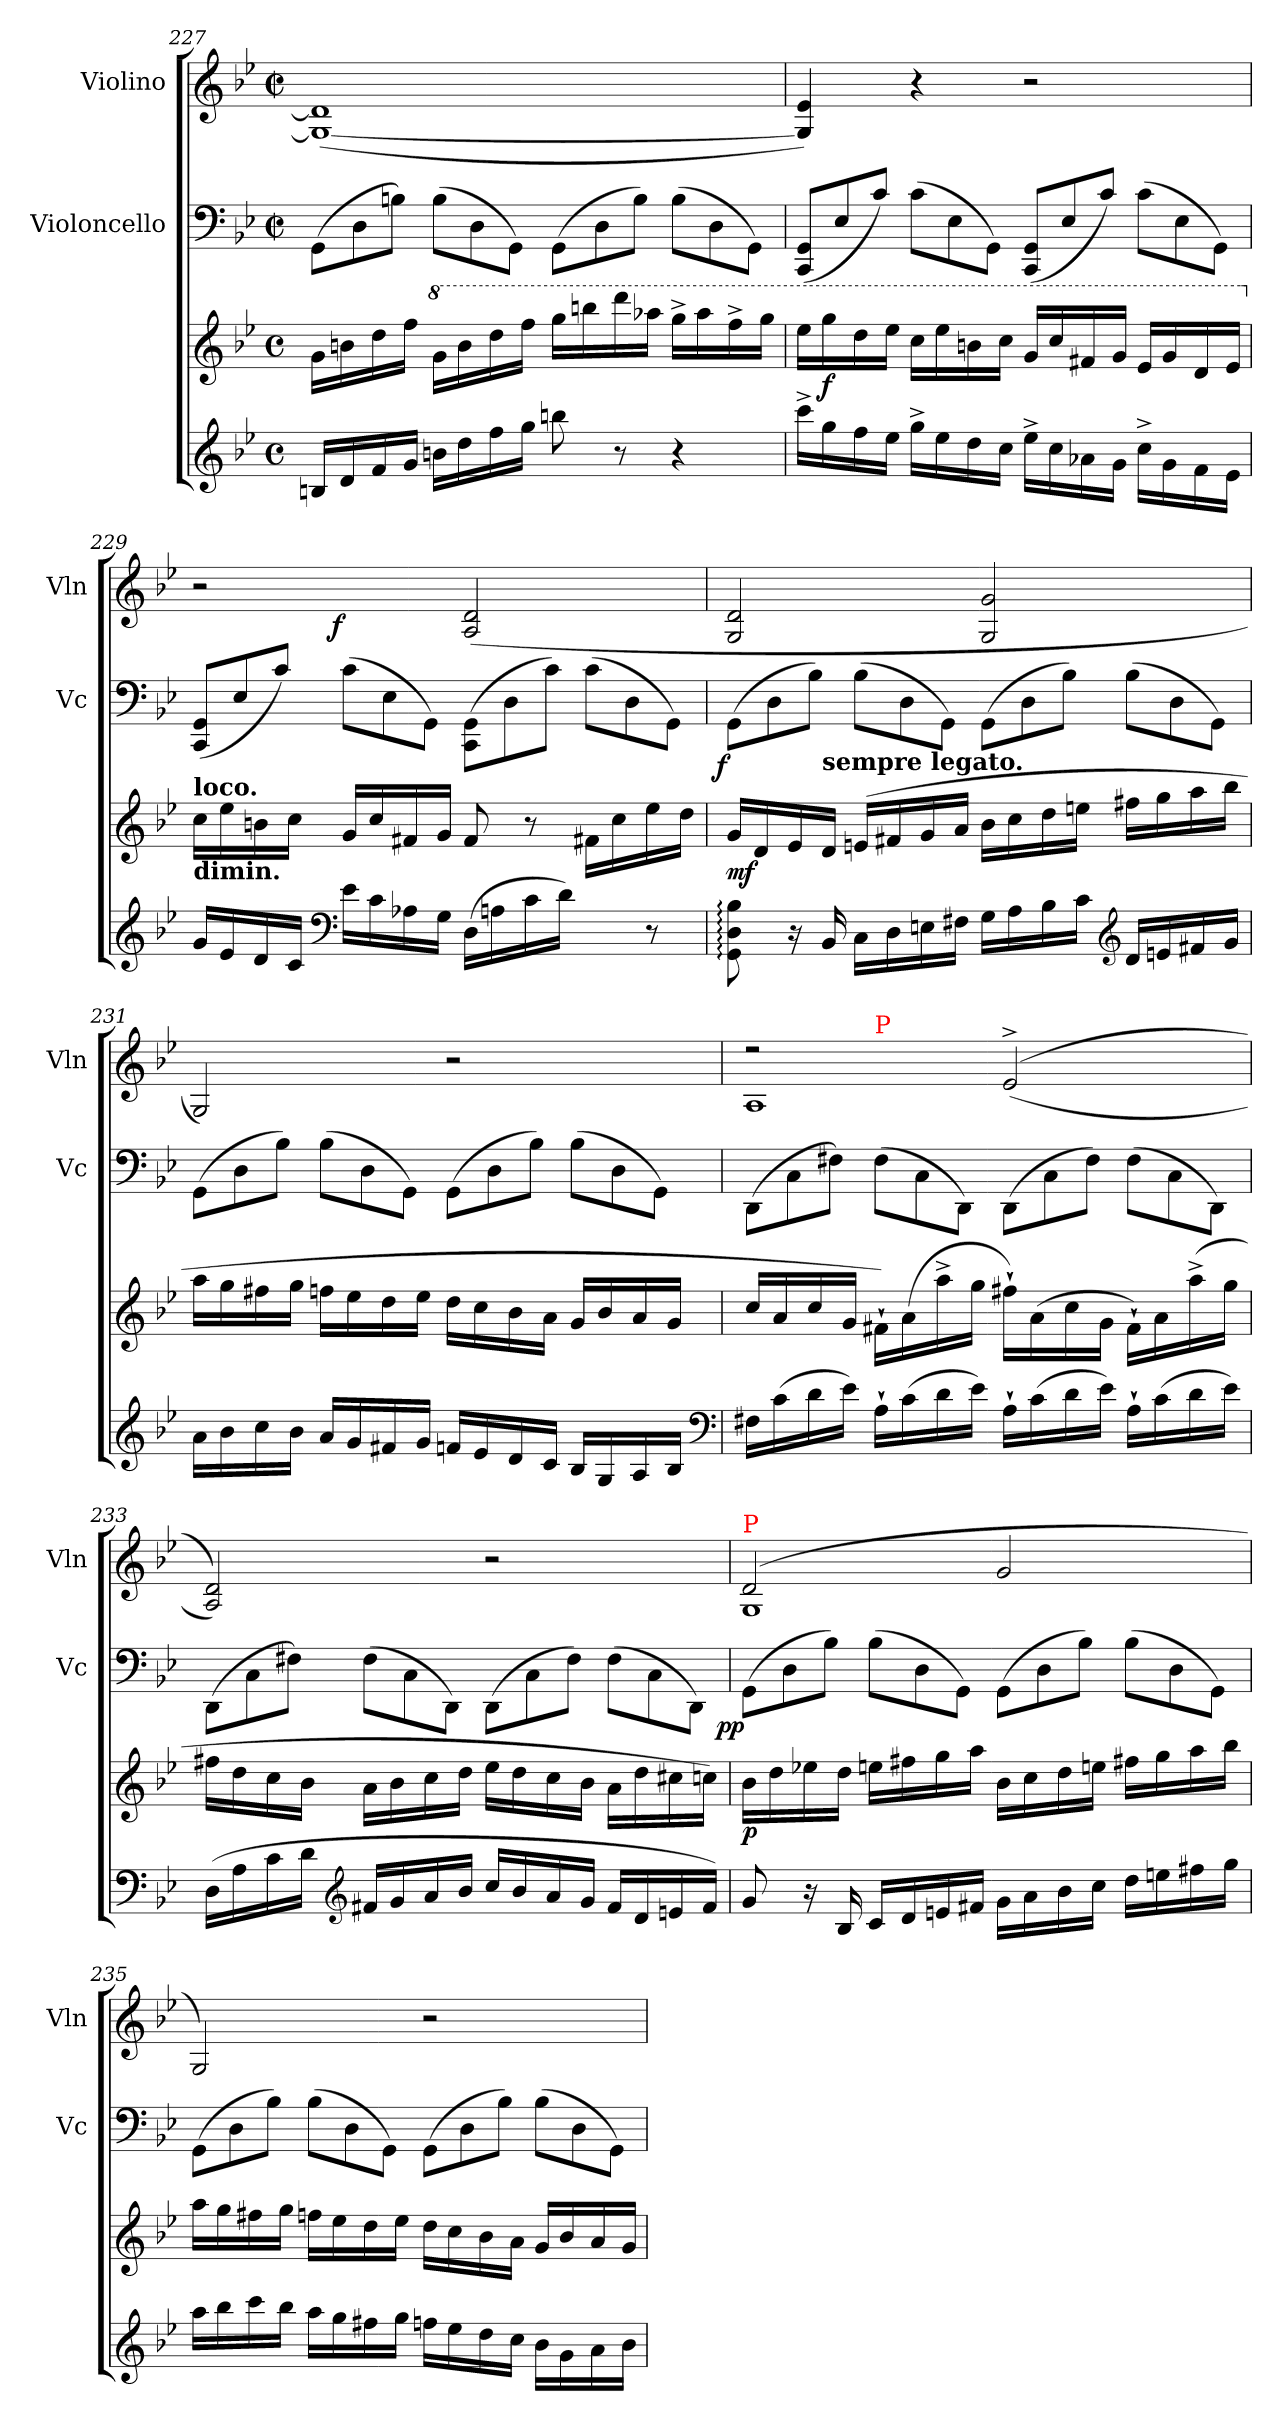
**kern	**kern	**dynam	**kern	**dynam	**kern	**dynam
*part3	*part3	*part3	*part2	*part2	*part1	*part1
*staff4	*staff3	*staff3/4	*staff2	*staff2	*staff1	*staff1
*	*	*	*I"Violoncello	*	*I"Violino	*
*	*	*	*I'Vc	*	*I'Vln	*
*clefG2	*clefG2	*	*clefF4	*	*clefG2	*
*k[b-e-]	*k[b-e-]	*	*k[b-e-]	*	*k[b-e-]	*
*g:	*g:	*	*g:	*	*g:	*
*M4/4	*M4/4	*	*M2/2	*	*M2/2	*
*met(c)	*met(c)	*	*met(c|)	*	*met(c|)	*
*	*	*	*Xtuplet	*	*	*
=227	=227	=227	=227	=227	=227	=227
16BnLL	16gLL	.	(>12GGL	.	(>1d] 1G_	.
16d	16bn	.	.	.	.	.
.	.	.	12D	.	.	.
16f	16dd	.	.	.	.	.
.	.	.	12BnJ)	.	.	.
16gJJ	16ffJJ	.	.	.	.	.
*	*8va	*	*	*	*	*
16bnLL	16ggLL	.	(>12BL	.	.	.
16dd	16bb	.	.	.	.	.
.	.	.	12D	.	.	.
16ff	16ddd	.	.	.	.	.
.	.	.	12GGJ)	.	.	.
16ggJJ	16fffJJ	.	.	.	.	.
8bbn	16gggLL	.	(>12GGL	.	.	.
.	16bbbn	.	.	.	.	.
.	.	.	12D	.	.	.
8r	16dddd	.	.	.	.	.
.	.	.	12BJ)	.	.	.
.	16aaa-XJJ	.	.	.	.	.
4r	16ggg^<LL	.	(>12BL	.	.	.
.	16aaa-	.	.	.	.	.
.	.	.	12D	.	.	.
.	16fff^<	.	.	.	.	.
.	.	.	12GGJ)	.	.	.
.	16gggJJ	.	.	.	.	.
=228	=228	=228	=228	=228	=228	=228
16ccc^<LL	16eee-LL	.	(>12GG 12CCL	.	4e- 4G])	.
!	!	!LO:DY:b	!	!	!	!
16gg	16ggg	f	.	.	.	.
.	.	.	12E-	.	.	.
16ff	16ddd	.	.	.	.	.
.	.	.	12cJ)	.	.	.
16ee-JJ	16eee-JJ	.	.	.	.	.
16gg^<LL	16cccLL	.	(>12cL	.	4r	.
16ee-	16eee-	.	.	.	.	.
.	.	.	12E-	.	.	.
16dd	16bbn	.	.	.	.	.
.	.	.	12GGJ)	.	.	.
16ccJJ	16cccJJ	.	.	.	.	.
16ee-^<LL	16ggLL	.	(>12GG 12CCL	.	2r	.
16cc	16ccc	.	.	.	.	.
.	.	.	12E-	.	.	.
16a-X	16ff#X	.	.	.	.	.
.	.	.	12cJ)	.	.	.
16gJJ	16ggJJ	.	.	.	.	.
16cc^<\LL	16ee-LL	.	(>12cL	.	.	.
16g	16gg	.	.	.	.	.
.	.	.	12E-	.	.	.
16f	16dd	.	.	.	.	.
.	.	.	12GGJ)	.	.	.
16e-JJ	16ee-JJ	.	.	.	.	.
=229	=229	=229	=229	=229	=229	=229
*	*X8va	*	*	*	*	*
*	*	*	*	*	*^	*
!	!LO:TX:b:B:t=dimin.	!	!	!	!	!	!
!	!LO:TX:a:B:t=loco.	!	!	!	!	!	!
16gLL	16ccLL	.	(>12GG 12CCL	.	2r	4ryy	.
16e-	16ee-	.	.	.	.	.	.
.	.	.	12E-	.	.	.	.
16d	16bn	.	.	.	.	.	.
.	.	.	12cJ)	.	.	.	.
16cJJ	16ccJJ	.	.	.	.	.	.
*clefF4	*	*	*	*	*	*	*
!	!	!	!	!	!	!	!LO:DY:rj
16e-LL	16gLL	.	(>12c\L	.	.	2.ryy	f
16c	16cc	.	.	.	.	.	.
.	.	.	12E-\	.	.	.	.
16A-X	16f#X	.	.	.	.	.	.
.	.	.	12GG\J)	.	.	.	.
16GJJ	16gJJ	.	.	.	.	.	.
(>16DLL	8f#	.	(>12GG\ 12CC\L	.	(>2d 2A	.	.
16An	.	.	.	.	.	.	.
.	.	.	12D\	.	.	.	.
16c	8r	.	.	.	.	.	.
.	.	.	12c\J)	.	.	.	.
16dJJ)	.	.	.	.	.	.	.
16ryy	16f#XLL	.	(>12c\L	.	.	.	.
16ryy	16cc	.	.	.	.	.	.
.	.	.	12D\	.	.	.	.
8r	16ee-	.	.	.	.	.	.
.	.	.	12GG\J)	.	.	.	.
.	16ddJJ	.	.	.	.	.	.
=230	=230	=230	=230	=230	=230	=230	=230
!	!	!LO:DY:b	!	!LO:DY:rj	!	!	!
*	*	*	*	*	*v	*v	*
8B-: 8D: 8GG:	16gLL	mf	(>12GGL	f	2d 2G	.
.	16d	.	.	.	.	.
.	.	.	12D	.	.	.
16r	16e-	.	.	.	.	.
.	.	.	12B-J)	.	.	.
!	!LO:TX:a:B:t=sempre legato.	!	!	!	!	!
16BB-	16dJJ	.	.	.	.	.
16CLL	(>16enLL	.	(>12B-L	.	.	.
16D	16f#X	.	.	.	.	.
.	.	.	12D	.	.	.
16En	16g	.	.	.	.	.
.	.	.	12GGJ)	.	.	.
16F#XJJ	16aJJ	.	.	.	.	.
16GLL	16b-LL	.	(>12GGL	.	2g 2G	.
16A	16cc	.	.	.	.	.
.	.	.	12D	.	.	.
16B-	16dd	.	.	.	.	.
.	.	.	12B-J)	.	.	.
16cJJ	16eenJJ	.	.	.	.	.
*clefG2	*	*	*	*	*	*
16dLL	16ff#XLL	.	(>12B-L	.	.	.
16en	16gg	.	.	.	.	.
.	.	.	12D	.	.	.
16f#X	16aa	.	.	.	.	.
.	.	.	12GGJ)	.	.	.
16gJJ	16bb-JJ	.	.	.	.	.
=231	=231	=231	=231	=231	=231	=231
16aLL	16aaLL	.	(>12GGL	.	2G)	.
16b-	16gg	.	.	.	.	.
.	.	.	12D	.	.	.
16cc	16ff#X	.	.	.	.	.
.	.	.	12B-J)	.	.	.
16b-JJ	16ggJJ	.	.	.	.	.
16a/LL	16ffnLL	.	(>12B-L	.	.	.
16g	16ee-	.	.	.	.	.
.	.	.	12D	.	.	.
16f#X	16dd	.	.	.	.	.
.	.	.	12GGJ)	.	.	.
16gJJ	16ee-JJ	.	.	.	.	.
16fnLL	16ddLL	.	(>12GGL	.	2r	.
16e-	16cc	.	.	.	.	.
.	.	.	12D	.	.	.
16d	16b-	.	.	.	.	.
.	.	.	12B-J)	.	.	.
16cJJ	16aJJ	.	.	.	.	.
16B-LL	16gLL	.	(>12B-L	.	.	.
16G	16b-	.	.	.	.	.
.	.	.	12D	.	.	.
16A	16a	.	.	.	.	.
.	.	.	12GGJ)	.	.	.
16B-JJ	16gJJ	.	.	.	.	.
*clefF4	*	*	*	*	*	*
=232	=232	=232	=232	=232	=232	=232
*	*	*	*	*	*^	*
*	*	*	*	*	*	*^	*
16F#XLL	16ccLL	.	(>12DD\L	.	2r	1A	4ryy	.
(>16c	16a	.	.	.	.	.	.	.
.	.	.	12C\	.	.	.	.	.
16d	16cc	.	.	.	.	.	.	.
.	.	.	12F#X\J)	.	.	.	.	.
16e-JJ)	16gJJ	.	.	.	.	.	.	.
!	!	!	!	!	!	!	!LO:TX:a:color=red:t=P	!
16A`LL	16f#X`LL)	.	(>12F#\L	.	.	.	2.ryy	.
(16c	(16a	.	.	.	.	.	.	.
.	.	.	12C\	.	.	.	.	.
16d	16aa^<	.	.	.	.	.	.	.
.	.	.	12DD\J)	.	.	.	.	.
16e-JJ)	16ggJJ	.	.	.	.	.	.	.
16A`LL	16ff#X`>LL)	.	(>12DD\L	.	(<(<2e-^>	.	.	.
(16c	(>16a	.	.	.	.	.	.	.
.	.	.	12C\	.	.	.	.	.
16d	16cc	.	.	.	.	.	.	.
.	.	.	12F#\J)	.	.	.	.	.
16e-JJ)	16gJJ	.	.	.	.	.	.	.
16A`LL	16f#`>LL)	.	(>12F#\L	.	.	.	.	.
(16c	16a	.	.	.	.	.	.	.
.	.	.	12C\	.	.	.	.	.
16d	(16aa^<	.	.	.	.	.	.	.
.	.	.	12DD\J)	.	.	.	.	.
16e-JJ)	16ggJJ	.	.	.	.	.	.	.
*	*	*	*	*	*v	*v	*v	*
=233	=233	=233	=233	=233	=233	=233
(>16DLL	16ff#XLL	.	(>12DD\L	.	2d 2A))	.
16A	16dd	.	.	.	.	.
.	.	.	12C\	.	.	.
16c	16cc	.	.	.	.	.
.	.	.	12F#X\J)	.	.	.
16dJJ	16b-JJ	.	.	.	.	.
*clefG2	*	*	*	*	*	*
16f#XLL	16aLL	.	(>12F#\L	.	.	.
16g	16b-	.	.	.	.	.
.	.	.	12C\	.	.	.
16a	16cc	.	.	.	.	.
.	.	.	12DD\J)	.	.	.
16b-JJ	16ddJJ	.	.	.	.	.
16ccLL	16ee-LL	.	(>12DD\L	.	2r	.
16b-	16dd	.	.	.	.	.
.	.	.	12C\	.	.	.
16a	16cc	.	.	.	.	.
.	.	.	12F#\J)	.	.	.
16gJJ	16b-JJ	.	.	.	.	.
16f#LL	16aLL	.	(>12F#\L	.	.	.
16d	16dd	.	.	.	.	.
.	.	.	12C\	.	.	.
16en	16cc#X	.	.	.	.	.
.	.	.	12DD\J)	.	.	.
16f#JJ)	16ccnJJ)	.	.	.	.	.
=234	=234	=234	=234	=234	=234	=234
*	*	*	*	*	*^	*
!	!	!	!	!	!LO:TX:a:color=red:t=P	!	!
!	!	!LO:DY:b	!	!LO:DY:rj	!	!	!
8g	16b-LL	p	(>12GGL	pp	(>2d	1G	.
.	16dd	.	.	.	.	.	.
.	.	.	12D	.	.	.	.
16r	16ee-X	.	.	.	.	.	.
.	.	.	12B-J)	.	.	.	.
16B-	16ddJJ	.	.	.	.	.	.
16cLL	16eenLL	.	(>12B-L	.	.	.	.
16d	16ff#X	.	.	.	.	.	.
.	.	.	12D	.	.	.	.
16en	16gg	.	.	.	.	.	.
.	.	.	12GGJ)	.	.	.	.
16f#XJJ	16aaJJ	.	.	.	.	.	.
16g\LL	16b-LL	.	(>12GGL	.	2g	.	.
16a	16cc	.	.	.	.	.	.
.	.	.	12D	.	.	.	.
16b-	16dd	.	.	.	.	.	.
.	.	.	12B-J)	.	.	.	.
16ccJJ	16eenJJ	.	.	.	.	.	.
16ddLL	16ff#XLL	.	(>12B-L	.	.	.	.
16een	16gg	.	.	.	.	.	.
.	.	.	12D	.	.	.	.
16ff#X	16aa	.	.	.	.	.	.
.	.	.	12GGJ)	.	.	.	.
16ggJJ	16bb-JJ	.	.	.	.	.	.
*	*	*	*	*	*v	*v	*
=235	=235	=235	=235	=235	=235	=235
16aaLL	16aaLL	.	(>12GGL	.	2G)	.
16bb-	16gg	.	.	.	.	.
.	.	.	12D	.	.	.
16ccc	16ff#X	.	.	.	.	.
.	.	.	12B-J)	.	.	.
16bb-JJ	16ggJJ	.	.	.	.	.
16aaLL	16ffnLL	.	(>12B-L	.	.	.
16gg	16ee-	.	.	.	.	.
.	.	.	12D	.	.	.
16ff#X	16dd	.	.	.	.	.
.	.	.	12GGJ)	.	.	.
16ggJJ	16ee-JJ	.	.	.	.	.
16ffnLL	16ddLL	.	(>12GGL	.	2r	.
16ee-	16cc	.	.	.	.	.
.	.	.	12D	.	.	.
16dd	16b-	.	.	.	.	.
.	.	.	12B-J)	.	.	.
16ccJJ	16aJJ	.	.	.	.	.
16b-\LL	16gLL	.	(>12B-L	.	.	.
16g	16b-	.	.	.	.	.
.	.	.	12D	.	.	.
16a	16a	.	.	.	.	.
.	.	.	12GGJ)	.	.	.
16b-JJ	16gJJ	.	.	.	.	.
=	=	=	=	=	=	=
*-	*-	*-	*-	*-	*-	*-
